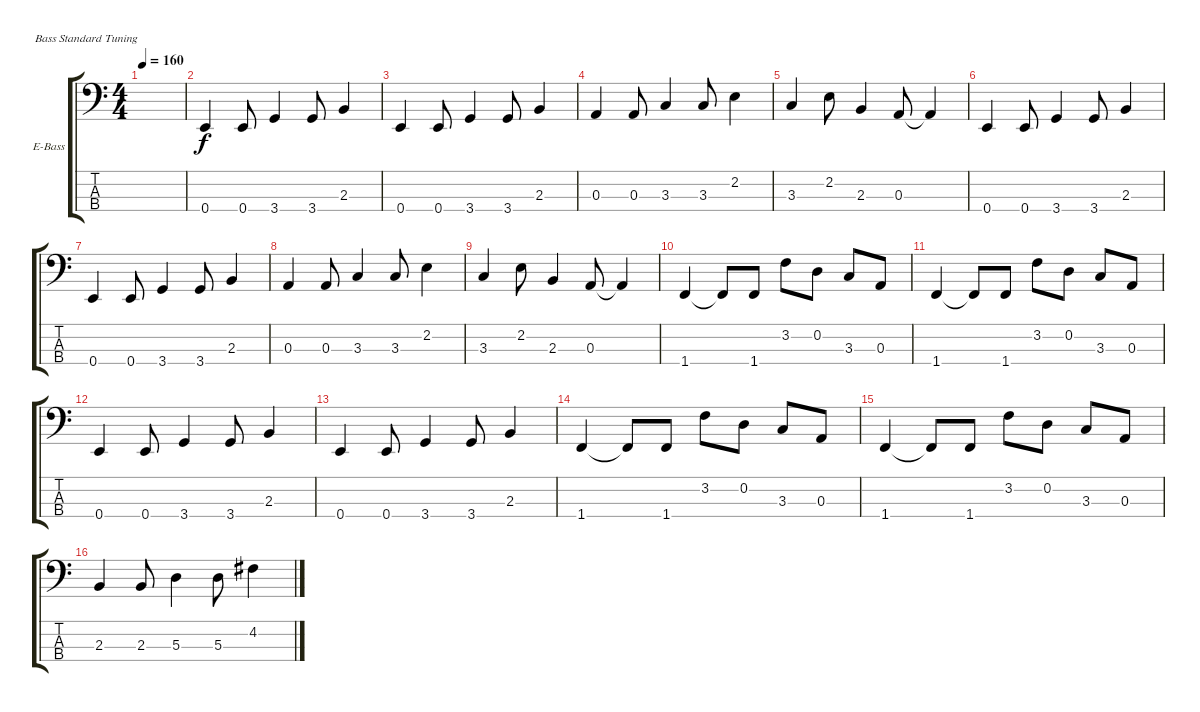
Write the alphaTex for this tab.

\defaultSystemsLayout 4
\bracketExtendMode groupsimilarinstruments
\firstSystemTrackNameOrientation horizontal
\otherSystemsTrackNameOrientation horizontal
\track ("Electric Bass" "E-Bass") {instrument electricbassfinger}
\staff {score tabs}
\tuning (G2 D2 A1 E1)
\ts (4 4)
\tempo 160
\clef f4
\ks c
|
0.4.4 0.4.8 3.4.4 3.4.8 2.3.4 |
0.4.4 0.4.8 3.4.4 3.4.8 2.3.4 |
0.3.4 0.3.8 3.3.4 3.3.8 2.2.4 |
3.3.4 2.2.8 2.3.4 0.3.8 0.3{t}.4 |
0.4.4 0.4.8 3.4.4 3.4.8 2.3.4 |
0.4.4 0.4.8 3.4.4 3.4.8 2.3.4 |
0.3.4 0.3.8 3.3.4 3.3.8 2.2.4 |
3.3.4 2.2.8 2.3.4 0.3.8 0.3{t}.4 |
1.4.4 1.4{t}.8 1.4.8 3.2.8 0.2.8 3.3.8 0.3.8 |
1.4.4 1.4{t}.8 1.4.8 3.2.8 0.2.8 3.3.8 0.3.8 |
0.4.4 0.4.8 3.4.4 3.4.8 2.3.4 |
0.4.4 0.4.8 3.4.4 3.4.8 2.3.4 |
1.4.4 1.4{t}.8 1.4.8 3.2.8 0.2.8 3.3.8 0.3.8 |
1.4.4 1.4{t}.8 1.4.8 3.2.8 0.2.8 3.3.8 0.3.8 |
2.3.4 2.3.8 5.3.4 5.3.8 4.2.4
